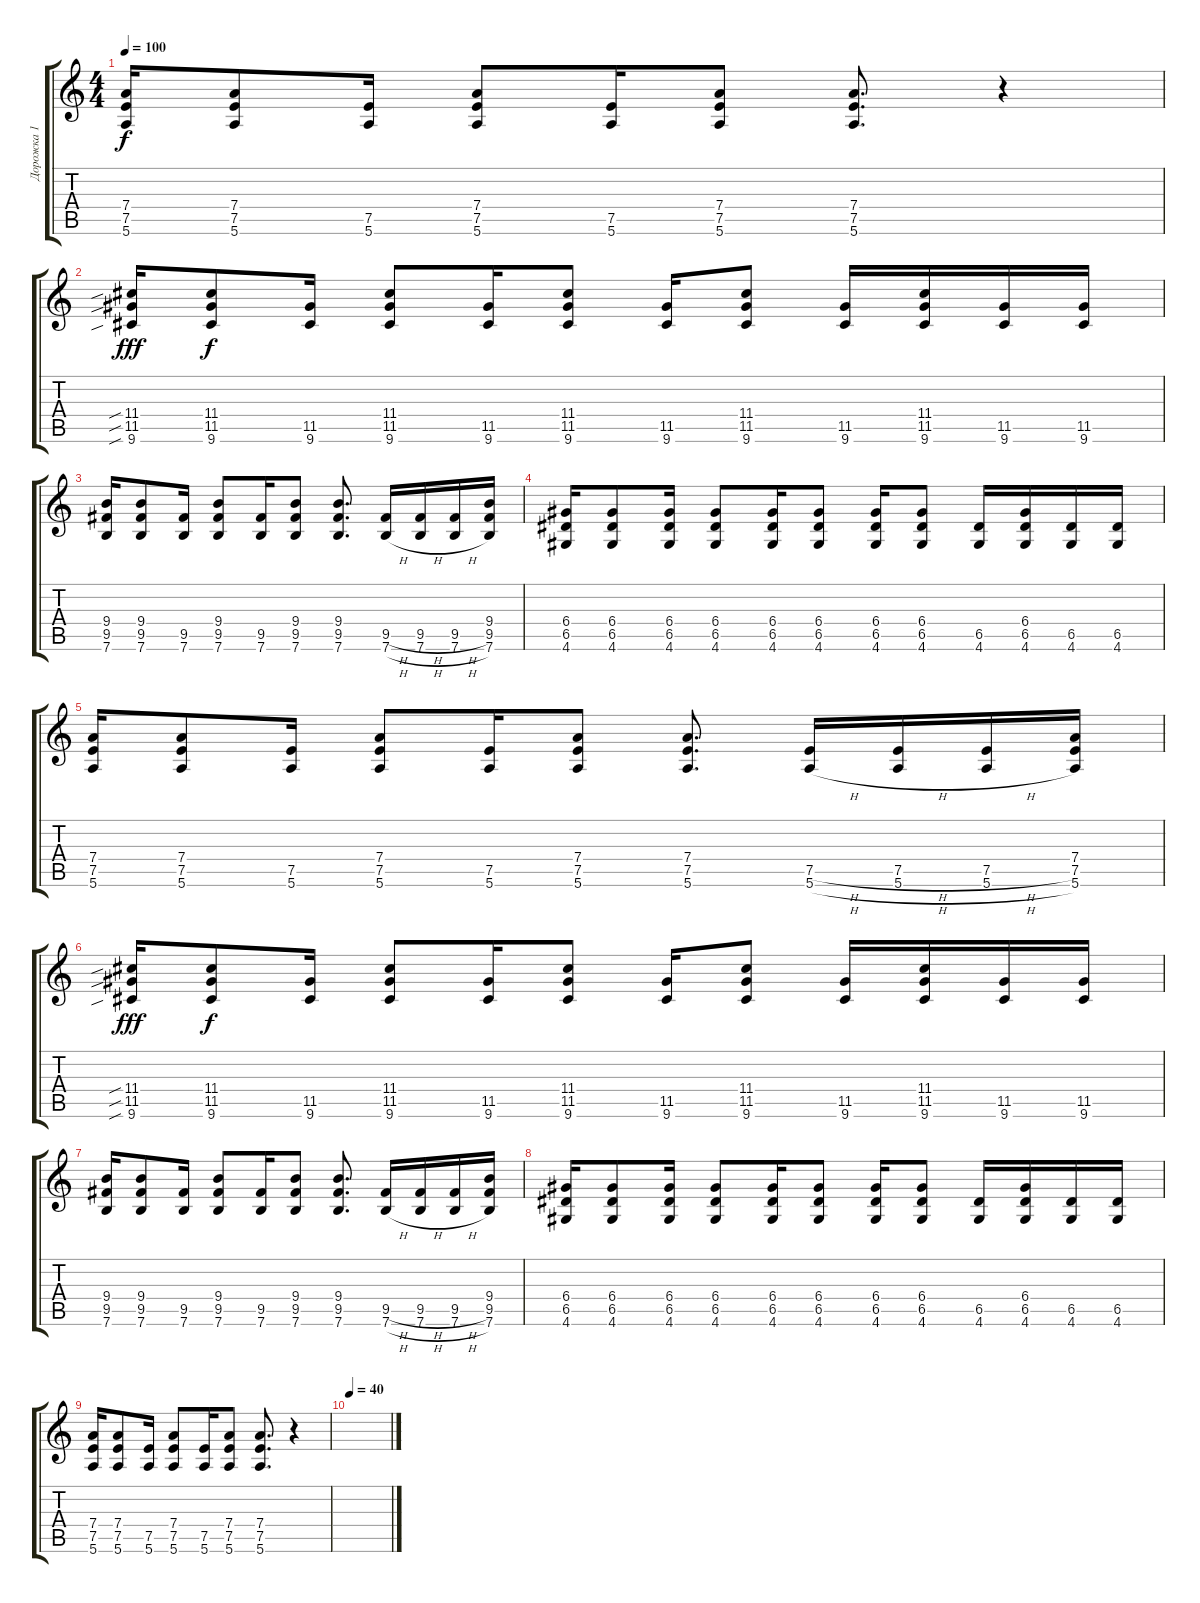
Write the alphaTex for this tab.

\track ("Дорожка 1" "Дорожка 1") {instrument distortionguitar}
\staff {score tabs}
\tuning (E4 B3 G3 D3 A2 E2) {hide}
\ts (4 4)
\tempo 100
\clef g2
\ks c
(7.4 7.5 5.6).16{dy f} (7.4 7.5 5.6).8 (7.5 5.6).16 (7.4 7.5 5.6).8 (7.5 5.6).16 (7.4 7.5 5.6).8 (7.4 7.5 5.6).8{d} r.4 |
(11.4{sib} 11.5{sib} 9.6{sib}).16{dy fff volume 16 balance 16} (11.4 11.5 9.6).8{dy f} (11.5 9.6).16 (11.4 11.5 9.6).8 (11.5 9.6).16 (11.4 11.5 9.6).8 (11.5 9.6).16 (11.4 11.5 9.6).8 (11.5 9.6).16 (11.4 11.5 9.6).16 (11.5 9.6).16 (11.5 9.6).16 |
(9.4 9.5 7.6).16 (9.4 9.5 7.6).8 (9.5 7.6).16 (9.4 9.5 7.6).8 (9.5 7.6).16 (9.4 9.5 7.6).8 (9.4 9.5 7.6).8{d} (9.5{h} 7.6{h}).16 (9.5{h} 7.6{h}).16 (9.5{h} 7.6{h}).16 (9.4 9.5 7.6).16 |
(6.4 6.5 4.6).16 (6.4 6.5 4.6).8 (6.4 6.5 4.6).16 (6.4 6.5 4.6).8 (6.4 6.5 4.6).16 (6.4 6.5 4.6).8 (6.4 6.5 4.6).16 (6.4 6.5 4.6).8 (6.5 4.6).16 (6.4 6.5 4.6).16 (6.5 4.6).16 (6.5 4.6).16 |
(7.4 7.5 5.6).16 (7.4 7.5 5.6).8 (7.5 5.6).16 (7.4 7.5 5.6).8 (7.5 5.6).16 (7.4 7.5 5.6).8 (7.4 7.5 5.6).8{d} (7.5{h} 5.6{h}).16 (7.5{h} 5.6{h}).16 (7.5{h} 5.6{h}).16 (7.4 7.5 5.6).16 |
(11.4{sib} 11.5{sib} 9.6{sib}).16{dy fff} (11.4 11.5 9.6).8{dy f} (11.5 9.6).16 (11.4 11.5 9.6).8 (11.5 9.6).16 (11.4 11.5 9.6).8 (11.5 9.6).16 (11.4 11.5 9.6).8 (11.5 9.6).16 (11.4 11.5 9.6).16 (11.5 9.6).16 (11.5 9.6).16 |
(9.4 9.5 7.6).16 (9.4 9.5 7.6).8 (9.5 7.6).16 (9.4 9.5 7.6).8 (9.5 7.6).16 (9.4 9.5 7.6).8 (9.4 9.5 7.6).8{d} (9.5{h} 7.6{h}).16 (9.5{h} 7.6{h}).16 (9.5{h} 7.6{h}).16 (9.4 9.5 7.6).16 |
(6.4 6.5 4.6).16 (6.4 6.5 4.6).8 (6.4 6.5 4.6).16 (6.4 6.5 4.6).8 (6.4 6.5 4.6).16 (6.4 6.5 4.6).8 (6.4 6.5 4.6).16 (6.4 6.5 4.6).8 (6.5 4.6).16 (6.4 6.5 4.6).16 (6.5 4.6).16 (6.5 4.6).16 |
(7.4 7.5 5.6).16 (7.4 7.5 5.6).8 (7.5 5.6).16 (7.4 7.5 5.6).8 (7.5 5.6).16 (7.4 7.5 5.6).8 (7.4 7.5 5.6).8{d} r.4 |
\tempo 40
